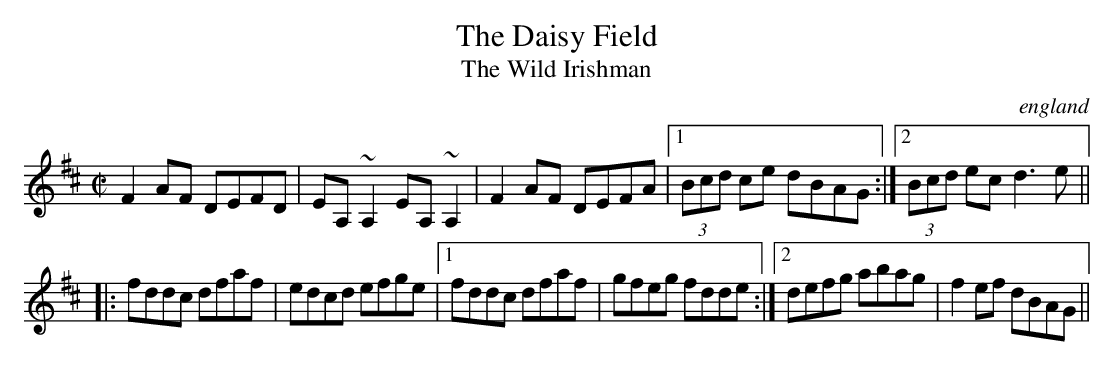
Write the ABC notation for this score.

X:1
T:Daisy Field, The
T:Wild Irishman, The
O:england
M:C|
K:D
F2AF DEFD|EA,~A,2 EA,~A,2|F2AF DEFA|1 (3Bcd ce dBAG:|2 (3Bcd ec d3e||
|:fddc dfaf|edcd efge|1 fddc dfaf|gfeg fdde:|2 defg abag|f2ef dBAG||
